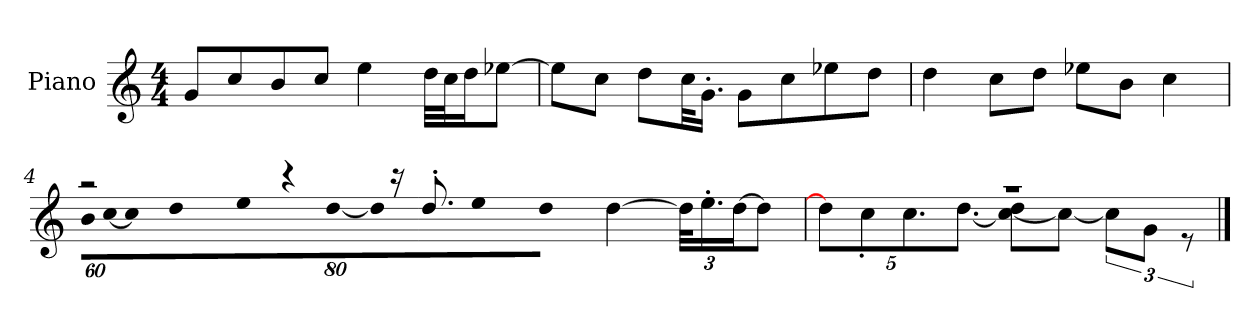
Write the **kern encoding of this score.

**kern
*part1
*staff1
*I"Piano
*I'P-no
*clefG2
*k[]
*M4/4
*MM90
=1
8g/L
8cc/
8b/
8cc/J
4ee\
32dd\LLL
32cc\J
16dd\J
[8ee-X\J
=2
8ee-\L]
8cc\J
8dd\L
32cc\KL
16.g'\JJ
8g\L
8cc\
8ee-X\
8dd\J
=3
4dd\
8cc\L
8dd\J
8ee-X\L
8b\J
4cc\
!!LO:LB:g=z
=4
*^
*	*Xbrackettup
!	!LO:N:vis=32
2r	1920%53b\LLL
!	!LO:N:vis=32
.	[1920%53cc\JJ
!	!LO:N:vis=8
.	640%71cc\]
!	!LO:N:vis=16
.	1920%107dd\L
!	!LO:N:vis=16
.	1920%107ee\J
!	!LO:N:vis=8
.	[640%71dd\
!	!LO:N:vis=32
.	1920%53dd\KL]
!	!LO:N:vis=16
.	1920%107ee\
!	!LO:N:vis=32
.	1920%53dd\JJk
.	[4dd\
4r	.
.	48dd\KLL]
16r	.
.	24.ee'\
8.dd'/	.
.	[24dd\J
.	8dd\J_
.	1920ryy
=5	=5
1r	10dd\L]
.	10cc'\
.	10.cc\
.	[10.dd\J
.	[8cc\ 8dd\]L
.	8cc\J_
*	*brackettup
.	12cc\L]
.	12g\J
.	12r
*v	*v
==
*-
